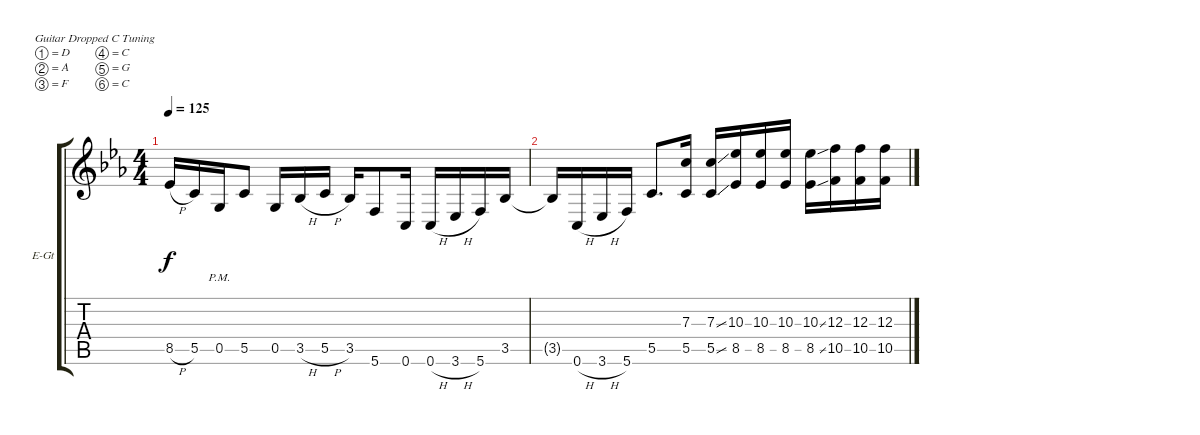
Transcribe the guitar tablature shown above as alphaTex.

\bracketExtendMode groupsimilarinstruments
\firstSystemTrackNameOrientation horizontal
\otherSystemsTrackNameOrientation horizontal
\track ("Electric Guitar 2" "E-Gt") {instrument distortionguitar}
\staff {score tabs}
\tuning (D4 A3 F3 C3 G2 C2)
\ts (4 4)
\tempo 125
\clef g2
\ks cminor
8.5{h}.16{dy f} 5.5.16 0.5{pm}.16 5.5.8 0.5.16 3.5{h}.16 5.5{h}.16 3.5.16 5.6.8 0.6.16 0.6{h}.16 3.6{h}.16 5.6.16 3.5.16 |
3.5{t}.16 0.6{h}.16 3.6{h}.16 5.6.16 5.5.8{d} (5.5 7.3).16 (5.5{ss} 7.3{ss}).16 (8.5 10.3).16 (8.5 10.3).16 (8.5 10.3).16 (8.5{ss} 10.3{ss}).16 (12.3 10.5).16 (12.3 10.5).16 (12.3 10.5).16
